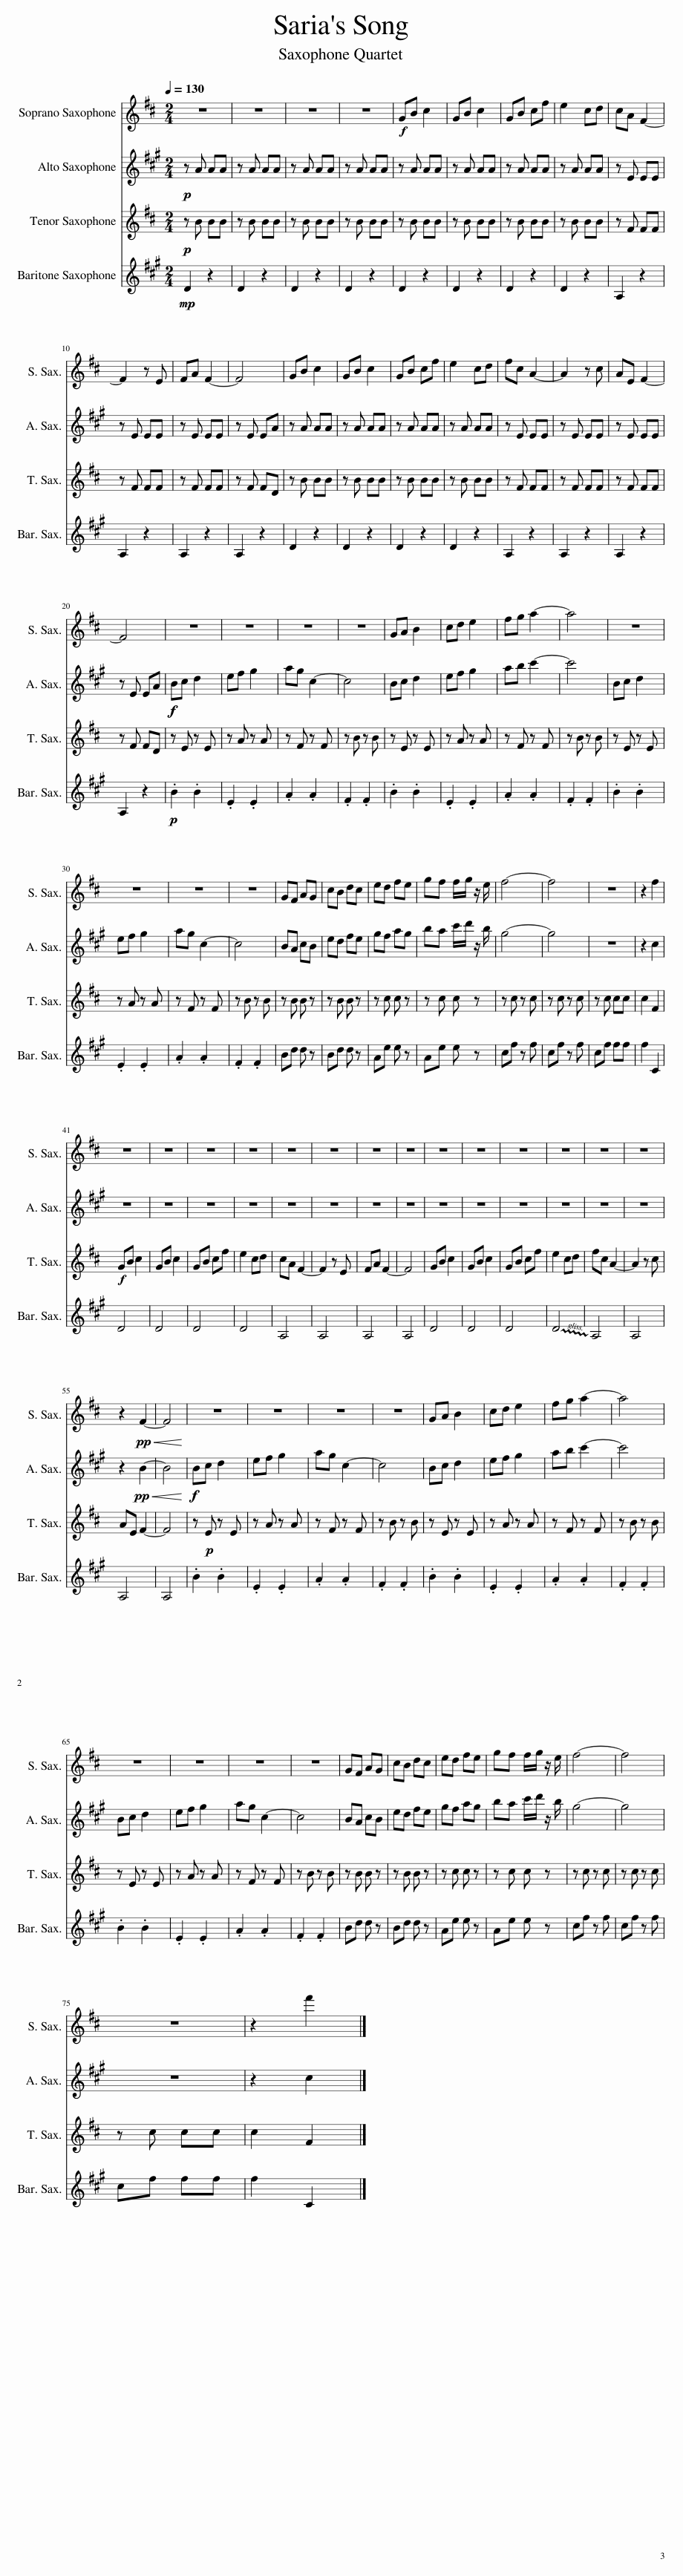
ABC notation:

X:1
%%score 1 2 3 4
L:1/8
Q:1/4=130
M:2/4
I:linebreak $
K:none
V:1 treble transpose=-2
V:2 treble transpose=-9
V:3 treble transpose=-14
V:4 treble transpose=-21
V:1
[K:D] z4 | z4 | z4 | z4 |!f! GB c2 | %5
 GB c2 | GB cf | e2 cd | cA F2- |$ F2 z E | %10
 FA F2- | F4 | GB c2 | GB c2 | GB cf | %15
 e2 cd | fc A2- | A2 z c | AE F2- |$ F4 | %20
 z4 | z4 | z4 | z4 | GA B2 | %25
 cd e2 | fg a2- | a4 | z4 |$ z4 | %30
 z4 | z4 | GF AG | cB dc | ed fe | %35
 gf f/g/ z/ e/ | f4- | f4 | z4 | z2 f2 |$ %40
 z4 | z4 | z4 | z4 | z4 | %45
 z4 | z4 | z4 | z4 | z4 | %50
 z4 | z4 | z4 | z4 |$ z2!pp!!<(! F2- | %55
 F4!<)! | z4 | z4 | z4 | z4 | %60
 GA B2 | cd e2 | fg a2- | a4 |$ z4 | %65
 z4 | z4 | z4 | GF AG | cB dc | %70
 ed fe | gf f/g/ z/ e/ | f4- | f4 |$ z4 | %75
 z2 f'2 |] %76
V:2
[K:A]!p! z A AA | z A AA | z A AA | z A AA | z A AA | %5
 z A AA | z A AA | z A AA | z E EE |$ z E EE | %10
 z E EE | z E EA | z A AA | z A AA | z A AA | %15
 z A AA | z E EE | z E EE | z E EE |$ z E EA | %20
!f! Bc d2 | ef g2 | ag c2- | c4 | Bc d2 | %25
 ef g2 | ab c'2- | c'4 | Bc d2 |$ ef g2 | %30
 ag c2- | c4 | BA cB | ed fe | gf ag | %35
 ba c'/d'/ z/ b/ | g4- | g4 | z4 | z2 c2 |$ %40
 z4 | z4 | z4 | z4 | z4 | %45
 z4 | z4 | z4 | z4 | z4 | %50
 z4 | z4 | z4 | z4 |$ z2!pp!!<(! B2- | %55
 B4!<)! |!f! Bc d2 | ef g2 | ag c2- | c4 | %60
 Bc d2 | ef g2 | ab c'2- | c'4 |$ Bc d2 | %65
 ef g2 | ag c2- | c4 | BA cB | ed fe | %70
 gf ag | ba c'/d'/ z/ b/ | g4- | g4 |$ z4 | %75
 z2 c2 |] %76
V:3
[K:D]!p! z B BB | z B BB | z B BB | z B BB | z B BB | %5
 z B BB | z B BB | z B BB | z F FF |$ z F FF | %10
 z F FF | z F FD | z B BB | z B BB | z B BB | %15
 z B BB | z F FF | z F FF | z F FF |$ z F FD | %20
 z E z E | z A z A | z F z F | z B z B | z E z E | %25
 z A z A | z F z F | z B z B | z E z E |$ z A z A | %30
 z F z F | z B z B | z B B z | z B B z | z c c z | %35
 z c c z | z c z c | z c z c | z c cc | c2 F2 |$ %40
!f! GB c2 | GB c2 | GB cf | e2 cd | cA F2- | %45
 F2 z E | FA F2- | F4 | GB c2 | GB c2 | %50
 GB cf | e2 cd | fc A2- | A2 z c |$ AE F2- | %55
 F4 | z!p! E z E | z A z A | z F z F | z B z B | %60
 z E z E | z A z A | z F z F | z B z B |$ z E z E | %65
 z A z A | z F z F | z B z B | z B B z | z B B z | %70
 z c c z | z c c z | z c z c | z c z c |$ z c cc | %75
 c2 F2 |] %76
V:4
[K:A]!mp! D2 z2 | D2 z2 | D2 z2 | D2 z2 | D2 z2 | %5
 D2 z2 | D2 z2 | D2 z2 | A,2 z2 |$ A,2 z2 | %10
 A,2 z2 | A,2 z2 | D2 z2 | D2 z2 | D2 z2 | %15
 D2 z2 | A,2 z2 | A,2 z2 | A,2 z2 |$ A,2 z2 | %20
!p! .B2 .B2 | .E2 .E2 | .A2 .A2 | .F2 .F2 | .B2 .B2 | %25
 .E2 .E2 | .A2 .A2 | .F2 .F2 | .B2 .B2 |$ .E2 .E2 | %30
 .A2 .A2 | .F2 .F2 | Bd d z | Bd d z | Ae e z | %35
 Ae e z | cf z f | cf z f | cf ff | f2 C2 |$ %40
 D4 | D4 | D4 | D4 | A,4 | %45
 A,4 | A,4 | A,4 | D4 | D4 | %50
 D4 | !~(!D4 | !~)!A,4 | A,4 |$ A,4 | %55
 A,4 | .B2 .B2 | .E2 .E2 | .A2 .A2 | .F2 .F2 | %60
 .B2 .B2 | .E2 .E2 | .A2 .A2 | .F2 .F2 |$ .B2 .B2 | %65
 .E2 .E2 | .A2 .A2 | .F2 .F2 | Bd d z | Bd d z | %70
 Ae e z | Ae e z | cf z f | cf z f |$ cf ff | %75
 f2 C2 |] %76
